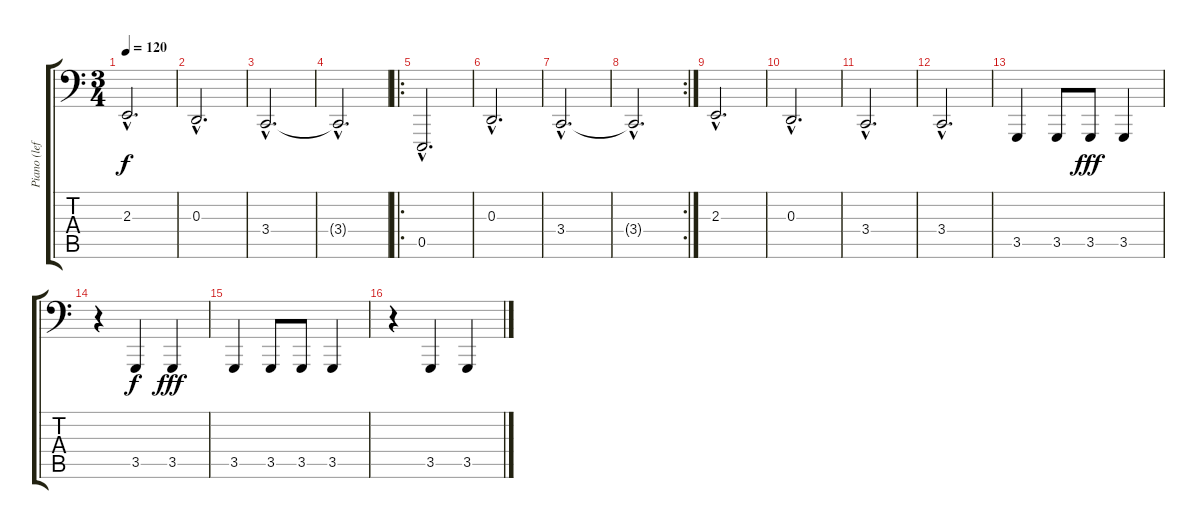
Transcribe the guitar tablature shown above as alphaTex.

\track ("Piano (left hand)" "Piano (lef") {instrument acousticgrandpiano}
\staff {score tabs}
\tuning (C3 G2 D2 A1 E1 B0) {hide}
\ts (3 4)
\tempo 120
\clef f4
\ks c
2.3{hac}.2{d dy f instrument acousticgrandpiano} |
0.3{hac}.2{d} |
3.4{hac}.2{d} |
3.4{hac t}.2{d} |
\ro
0.5{hac}.2{d} |
0.3{hac}.2{d} |
3.4{hac}.2{d} |
\rc 2
3.4{hac t}.2{d} |
2.3{hac}.2{d} |
0.3{hac}.2{d} |
3.4{hac}.2{d} |
3.4{hac}.2{d} |
3.5.4 3.5.8 3.5.8{dy fff} 3.5.4 |
r.4 3.5.4{dy f} 3.5.4{dy fff} |
3.5.4 3.5.8 3.5.8 3.5.4 |
r.4 3.5.4 3.5.4
